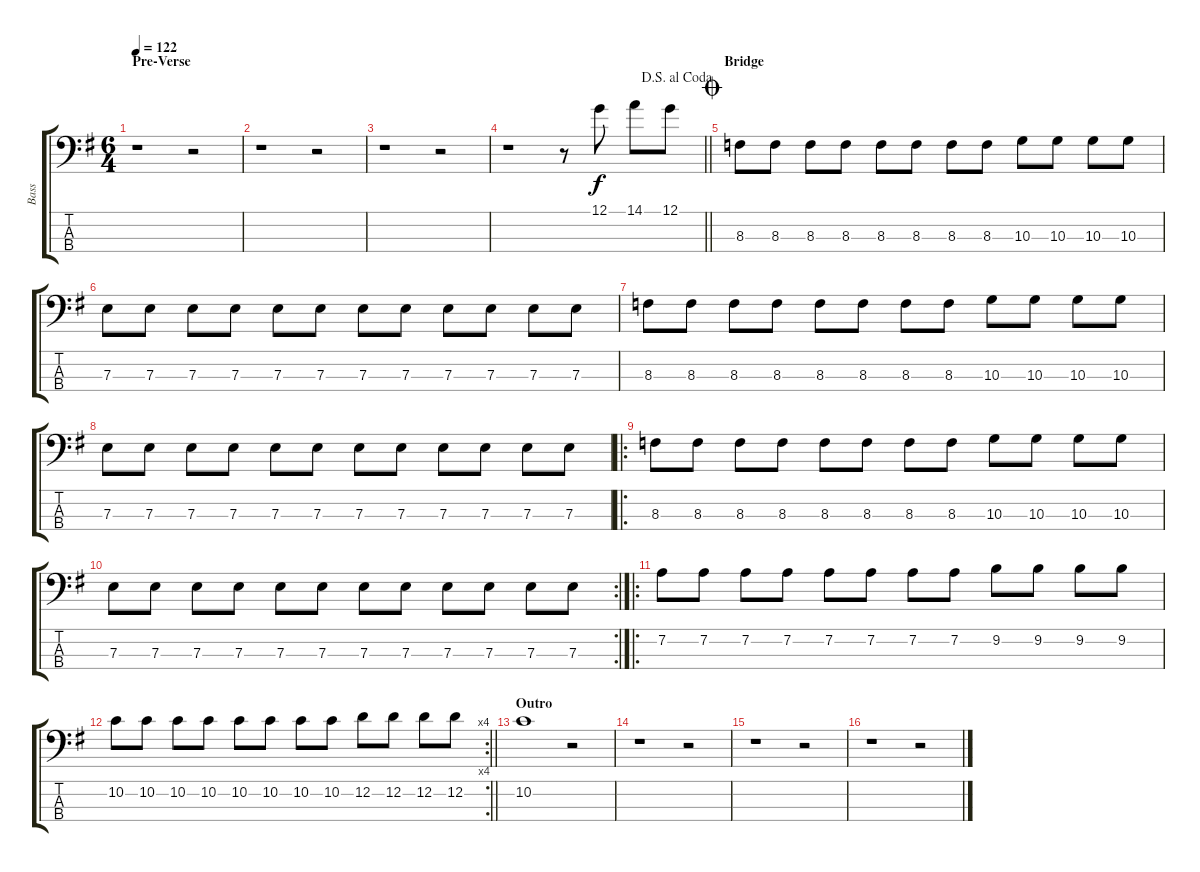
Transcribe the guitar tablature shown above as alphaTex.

\track ("Bass" "Bass") {instrument electricbasspick}
\staff {score tabs}
\tuning (G2 D2 A1 E1) {hide}
\ts (6 4)
\section ("" "Pre-Verse")
\tempo 122
\clef f4
\ks g
r.1{dy f} r.2 |
r.1 r.2 |
r.1 r.2 |
\jump dalsegnoalcoda
\barLineRight lightlight
r.1 r.8 12.1.8 14.1.8 12.1.8 |
\section ("" "Bridge")
\jump coda
8.3.8 8.3.8 8.3.8 8.3.8 8.3.8 8.3.8 8.3.8 8.3.8 10.3.8 10.3.8 10.3.8 10.3.8 |
7.3.8 7.3.8 7.3.8 7.3.8 7.3.8 7.3.8 7.3.8 7.3.8 7.3.8 7.3.8 7.3.8 7.3.8 |
8.3.8 8.3.8 8.3.8 8.3.8 8.3.8 8.3.8 8.3.8 8.3.8 10.3.8 10.3.8 10.3.8 10.3.8 |
7.3.8 7.3.8 7.3.8 7.3.8 7.3.8 7.3.8 7.3.8 7.3.8 7.3.8 7.3.8 7.3.8 7.3.8 |
\ro
8.3.8 8.3.8 8.3.8 8.3.8 8.3.8 8.3.8 8.3.8 8.3.8 10.3.8 10.3.8 10.3.8 10.3.8 |
\rc 2
7.3.8 7.3.8 7.3.8 7.3.8 7.3.8 7.3.8 7.3.8 7.3.8 7.3.8 7.3.8 7.3.8 7.3.8 |
\ro
7.2.8 7.2.8 7.2.8 7.2.8 7.2.8 7.2.8 7.2.8 7.2.8 9.2.8 9.2.8 9.2.8 9.2.8 |
\rc 4
\barLineRight lightlight
10.2.8 10.2.8 10.2.8 10.2.8 10.2.8 10.2.8 10.2.8 10.2.8 12.2.8 12.2.8 12.2.8 12.2.8 |
\section ("" "Outro")
10.2.1 r.2 |
r.1 r.2 |
r.1 r.2 |
r.1 r.2
